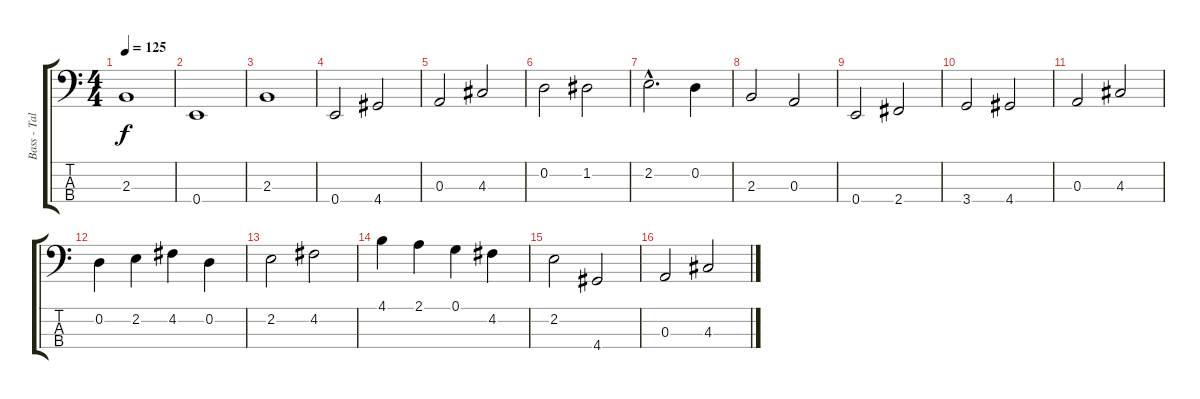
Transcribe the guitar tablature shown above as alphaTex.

\track ("Bass - Tal" "Bass - Tal") {instrument electricbasspick}
\staff {score tabs}
\tuning (G2 D2 A1 E1) {hide}
\ts (4 4)
\tempo 125
\clef f4
\ks c
2.3.1{dy f} |
0.4.1 |
2.3.1 |
0.4.2 4.4.2 |
0.3.2 4.3.2 |
0.2.2 1.2.2 |
2.2{hac}.2{d} 0.2.4 |
2.3.2 0.3.2 |
0.4.2 2.4.2 |
3.4.2 4.4.2 |
0.3.2 4.3.2 |
0.2.4 2.2.4 4.2.4 0.2.4 |
2.2.2 4.2.2 |
4.1.4 2.1.4 0.1.4 4.2.4 |
2.2.2 4.4.2 |
0.3.2 4.3.2
